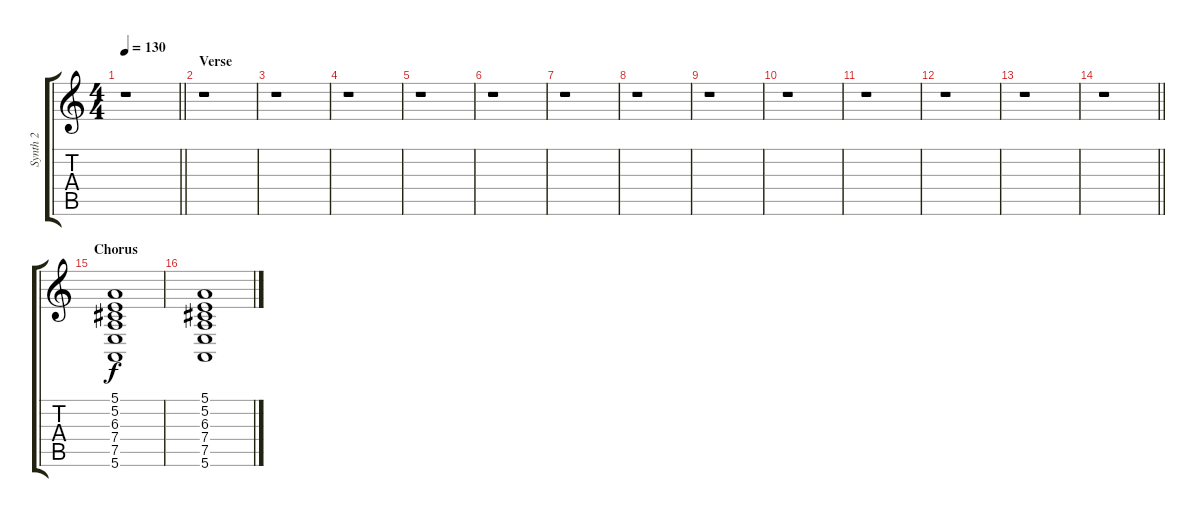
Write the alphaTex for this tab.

\track ("Synth 2" "Synth 2") {instrument pad8sweep}
\staff {score tabs}
\tuning (E4 B3 G3 D3 A2 E2) {hide}
\ts (4 4)
\tempo 130
\clef g2
\barLineRight lightlight
\ks c
r.1{dy f instrument pad8sweep} |
\section ("" "Verse")
r.1 |
r.1 |
r.1 |
r.1 |
r.1 |
r.1 |
r.1 |
r.1 |
r.1 |
r.1 |
r.1 |
r.1 |
\barLineRight lightlight
r.1 |
\section ("" "Chorus")
(5.1 5.2 6.3 7.4 7.5 5.6).1 |
(5.1 5.2 6.3 7.4 7.5 5.6).1
